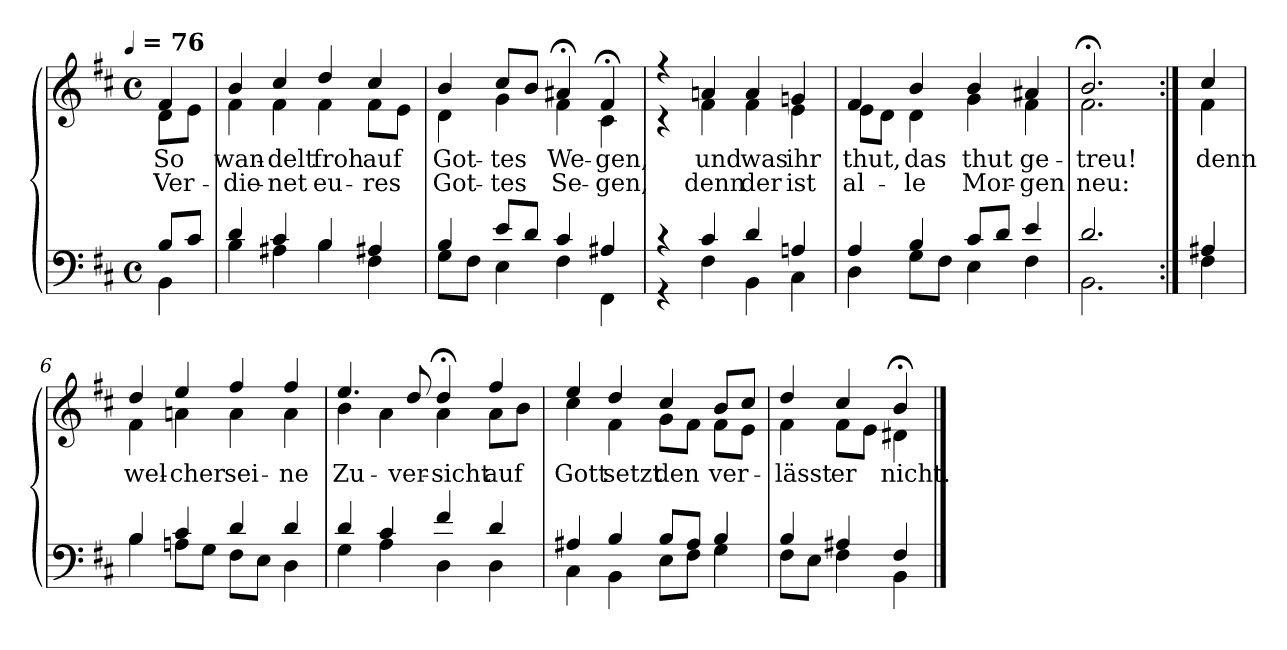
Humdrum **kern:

**kern	**kern	**text	**text	**dynam
*part1	*part1	*part1	*part1	*part1
*staff2	*staff1	*staff1	*staff1	*staff1/2
*clefF4	*clefG2	*	*	*
*k[f#c#]	*k[f#c#]	*	*	*
!!LO:TX:omd:t=[quarter] = 76
*M4/4	*M4/4	*	*	*
*met(c)	*met(c)	*	*	*
*MM76	*MM76	*	*	*
=	=	=	=	=
*^	*^	*	*	*
8BL	4BB	4f#	8dL	So	Ver-	.
8c#J	.	.	8eJ	.	.	.
=1	=1	=1	=1	=1	=1	=1
4d	4B	4b	4f#	wan-	-die-	.
4c#	4A#X	4cc#	4f#	-delt	-net	.
4B	4B	4dd	4f#	froh	eu-	.
4A#X	4F#	4cc#	8f#L	auf	-res	.
.	.	.	8eJ	.	.	.
=2	=2	=2	=2	=2	=2	=2
4B	8GL	4b	4d	Got-	Got-	.
.	8F#J	.	.	.	.	.
8eL	4E	8cc#L	4g	-tes	-tes	.
8dJ	.	8bJ	.	.	.	.
4c#	4F#	4a#X;<	4f#	We-	Se-	.
4A#X	4FF#	4f#;<	4c#	-gen,	-gen,	.
=3	=3	=3	=3	=3	=3	=3
4r	4r	4r	4r	.	.	.
4c#	4F#	4an	4f#	und	denn	.
4d	4BB	4a	4f#	was	der	.
4An	4C#	4gn	4e	ihr	ist	.
=4	=4	=4	=4	=4	=4	=4
4A	4D	4f#	8eL	thut,	al-	.
.	.	.	8dJ	.	.	.
4B	8GL	4b	4d	das	-le	.
.	8F#J	.	.	.	.	.
8c#L	4E	4b	4g	thut	Mor-	♩ = 73.5
8dJ	.	.	.	.	.	.
4e	4F#	4a#X	4f#	ge-	-gen	♩ = 70
=5	=5	=5	=5	=5	=5	=5
2.d	2.BB	2.b;<	2.f#	-treu!	neu:	.
!!LO:LB:g=z	!!
=:|!	=:|!	=:|!	=:|!	=:|!	=:|!	=:|!
*	*	*MM76	*	*	*	*
4A#X	4F#	4cc#	4f#	denn	.	.
=6	=6	=6	=6	=6	=6	=6
4B	4B	4dd	4f#	wel-	.	.
4c#	8AnL	4ee	4an	-cher	.	.
.	8GJ	.	.	.	.	.
4d	8F#L	4ff#	4a	sei-	.	.
.	8EJ	.	.	.	.	.
4d	4D	4ff#	4a	-ne	.	.
=7	=7	=7	=7	=7	=7	=7
4d	4G	4.ee	4b	Zu-	.	.
4c#	4A	.	4a	.	.	.
.	.	8dd	.	-ver-	.	.
4f#	4D	4dd;<	4a	-sicht	.	.
4d	4D	4ff#	8aL	auf	.	♩ = 74
.	.	.	8bJ	.	.	.
=8	=8	=8	=8	=8	=8	=8
4A#X	4C#	4ee	4cc#	Gott	.	.
4B	4BB	4dd	4f#	setzt	.	.
8BL	8EL	4cc#	8gL	den	.	.
8A#J	8F#J	.	8f#J	.	.	.
4B	4G	8bL	8f#L	ver-	.	.
.	.	8cc#J	8eJ	.	.	.
=9	=9	=9	=9	=9	=9	=9
*	*	*MM69	*	*	*	*
4B	8F#L	4dd	4f#	-lässt	.	.
.	8EJ	.	.	.	.	.
4A#X	4F#	4cc#	8f#L	er	.	♩ = 66
.	.	.	8eJ	.	.	.
4F#	4BB	4b;<	4d#X	nicht.	.	.
*v	*v	*	*	*	*	*
*	*v	*v	*	*	*
==	==	==	==	==
*-	*-	*-	*-	*-
